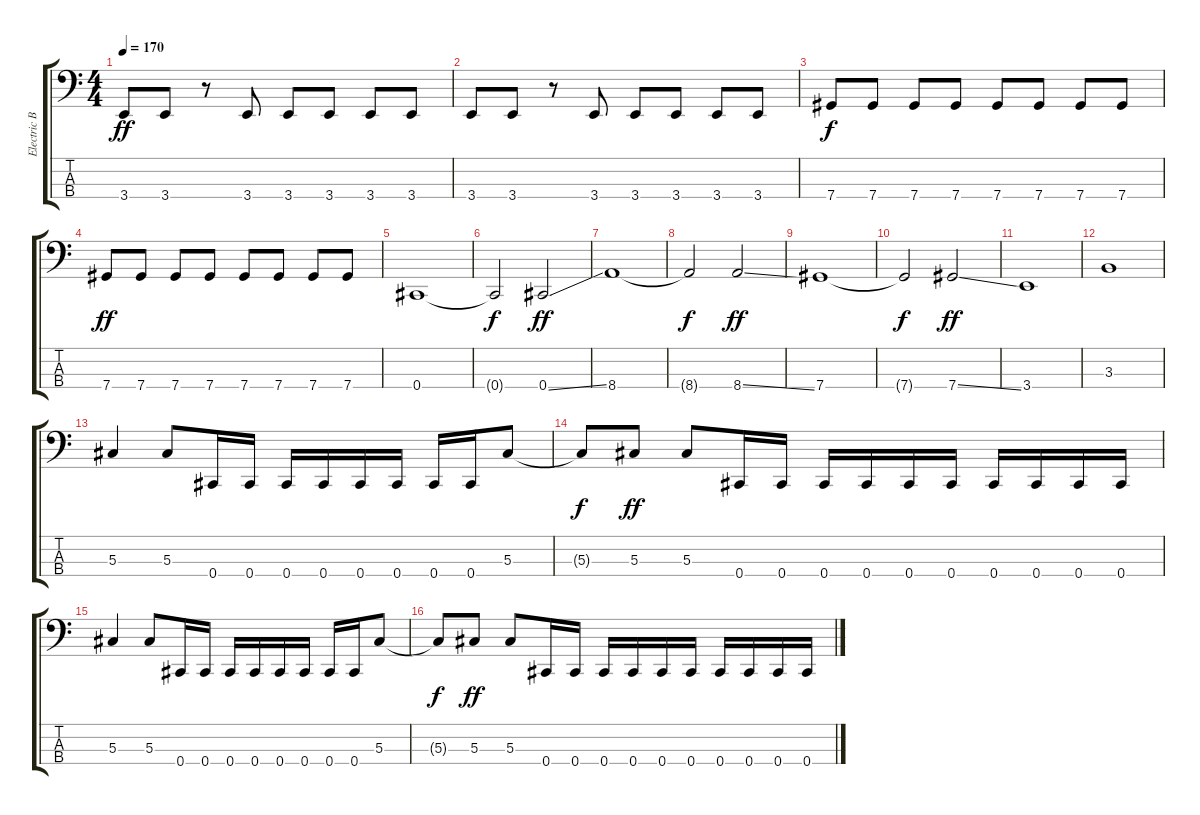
\track ("Electric Bass" "Electric B") {instrument electricbassfinger}
\staff {score tabs}
\tuning (Gb2 Db2 Ab1 Db1) {hide}
\ts (4 4)
\tempo 170
\clef f4
\ks c
3.4.8{dy ff} 3.4.8 r.8 3.4.8 3.4.8 3.4.8 3.4.8 3.4.8 |
3.4.8 3.4.8 r.8 3.4.8 3.4.8 3.4.8 3.4.8 3.4.8 |
7.4.8{dy f} 7.4.8 7.4.8 7.4.8 7.4.8 7.4.8 7.4.8 7.4.8 |
7.4.8{dy ff} 7.4.8 7.4.8 7.4.8 7.4.8 7.4.8 7.4.8 7.4.8 |
0.4.1 |
0.4{t}.2{dy f} 0.4{ss}.2{dy ff} |
8.4.1 |
8.4{t}.2{dy f} 8.4{ss}.2{dy ff} |
7.4.1 |
7.4{t}.2{dy f} 7.4{ss}.2{dy ff} |
3.4.1 |
3.3.1 |
5.3.4 5.3.8 0.4.16 0.4.16 0.4.16 0.4.16 0.4.16 0.4.16 0.4.16 0.4.16 5.3.8 |
5.3{t}.8{dy f} 5.3.8{dy ff} 5.3.8 0.4.16 0.4.16 0.4.16 0.4.16 0.4.16 0.4.16 0.4.16 0.4.16 0.4.16 0.4.16 |
5.3.4 5.3.8 0.4.16 0.4.16 0.4.16 0.4.16 0.4.16 0.4.16 0.4.16 0.4.16 5.3.8 |
5.3{t}.8{dy f} 5.3.8{dy ff} 5.3.8 0.4.16 0.4.16 0.4.16 0.4.16 0.4.16 0.4.16 0.4.16 0.4.16 0.4.16 0.4.16
